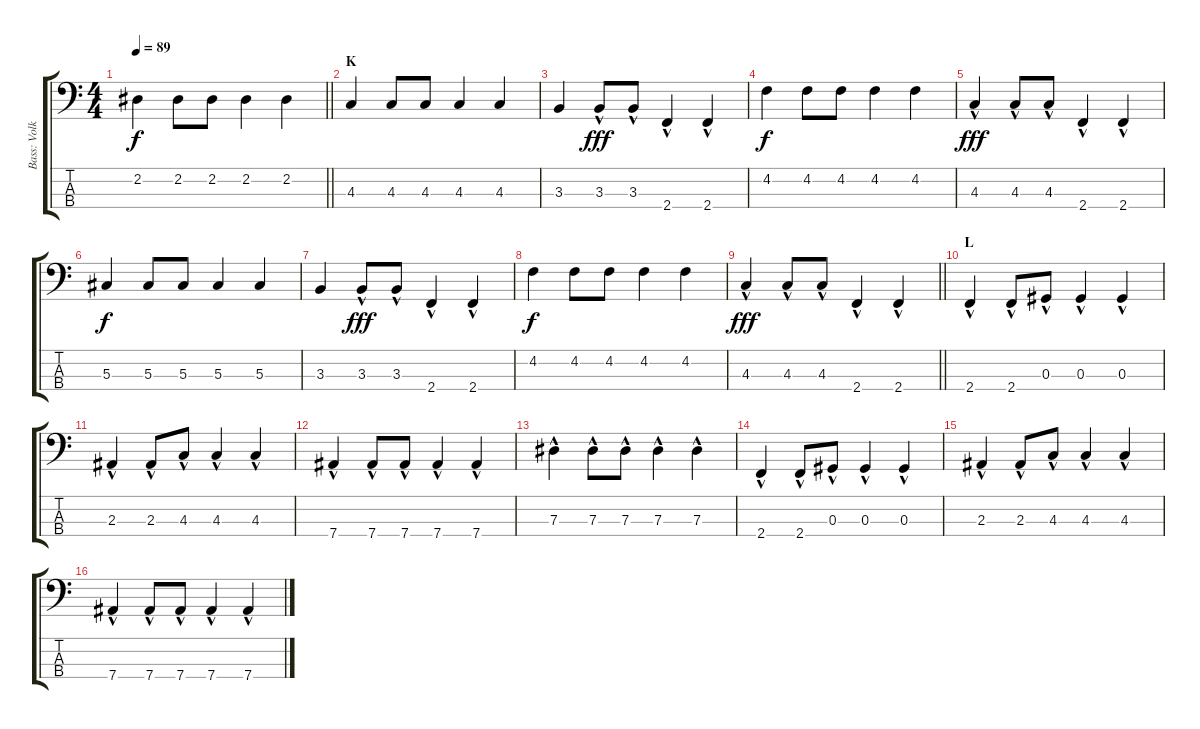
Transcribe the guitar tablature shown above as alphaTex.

\track ("Bass: Volker" "Bass: Volk") {instrument electricbassfinger}
\staff {score tabs}
\tuning (Gb2 Db2 Ab1 Eb1) {hide}
\ts (4 4)
\tempo 89
\clef f4
\barLineRight lightlight
\ks c
2.2.4{dy f} 2.2.8 2.2.8 2.2.4 2.2.4 |
\section ("" "K")
4.3.4 4.3.8 4.3.8 4.3.4 4.3.4 |
3.3.4 3.3{hac}.8{dy fff} 3.3{hac}.8 2.4{hac}.4 2.4{hac}.4 |
4.2.4{dy f} 4.2.8 4.2.8 4.2.4 4.2.4 |
4.3{hac}.4{dy fff} 4.3{hac}.8 4.3{hac}.8 2.4{hac}.4 2.4{hac}.4 |
5.3.4{dy f} 5.3.8 5.3.8 5.3.4 5.3.4 |
3.3.4 3.3{hac}.8{dy fff} 3.3{hac}.8 2.4{hac}.4 2.4{hac}.4 |
4.2.4{dy f} 4.2.8 4.2.8 4.2.4 4.2.4 |
\barLineRight lightlight
4.3{hac}.4{dy fff} 4.3{hac}.8 4.3{hac}.8 2.4{hac}.4 2.4{hac}.4 |
\section ("" "L")
2.4{hac}.4 2.4{hac}.8 0.3{hac}.8 0.3{hac}.4 0.3{hac}.4 |
2.3{hac}.4 2.3{hac}.8 4.3{hac}.8 4.3{hac}.4 4.3{hac}.4 |
7.4{hac}.4 7.4{hac}.8{beam merge} 7.4{hac}.8 7.4{hac}.4 7.4{hac}.4 |
7.3{hac}.4 7.3{hac}.8 7.3{hac}.8 7.3{hac}.4 7.3{hac}.4 |
2.4{hac}.4 2.4{hac}.8 0.3{hac}.8 0.3{hac}.4 0.3{hac}.4 |
2.3{hac}.4 2.3{hac}.8 4.3{hac}.8 4.3{hac}.4 4.3{hac}.4 |
7.4{hac}.4 7.4{hac}.8{beam merge} 7.4{hac}.8 7.4{hac}.4 7.4{hac}.4
